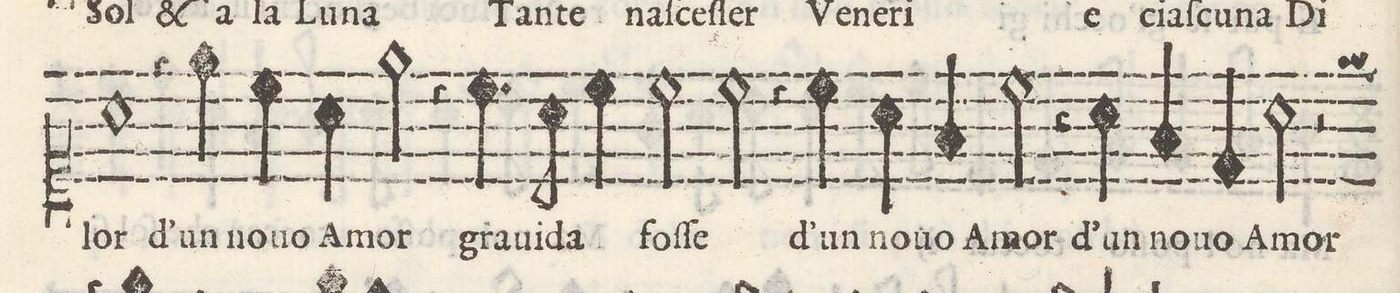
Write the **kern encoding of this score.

**kern	**text
*I"QVINTO	*
*clefC1	*
*k[]	*
*M2/1	*
1a	lor
4r	.
4ee\	d' un
4cc\	nouo
4a\	A-
=25-	=25-
2ee\	-mor
4r	.
4.cc\	gra-
8a\	-ui-
4cc\	-da
2cc\	foſ-
=26-	=26-
2cc\	-ſe
4r	.
4cc\	d' un
4a\	nouo
4f/	A-
2cc\	-mor
=27-	=27-
4r	.
4a\	d' un
4f/	nouo
4d/	A-
2a\	-mor
*-	*-
